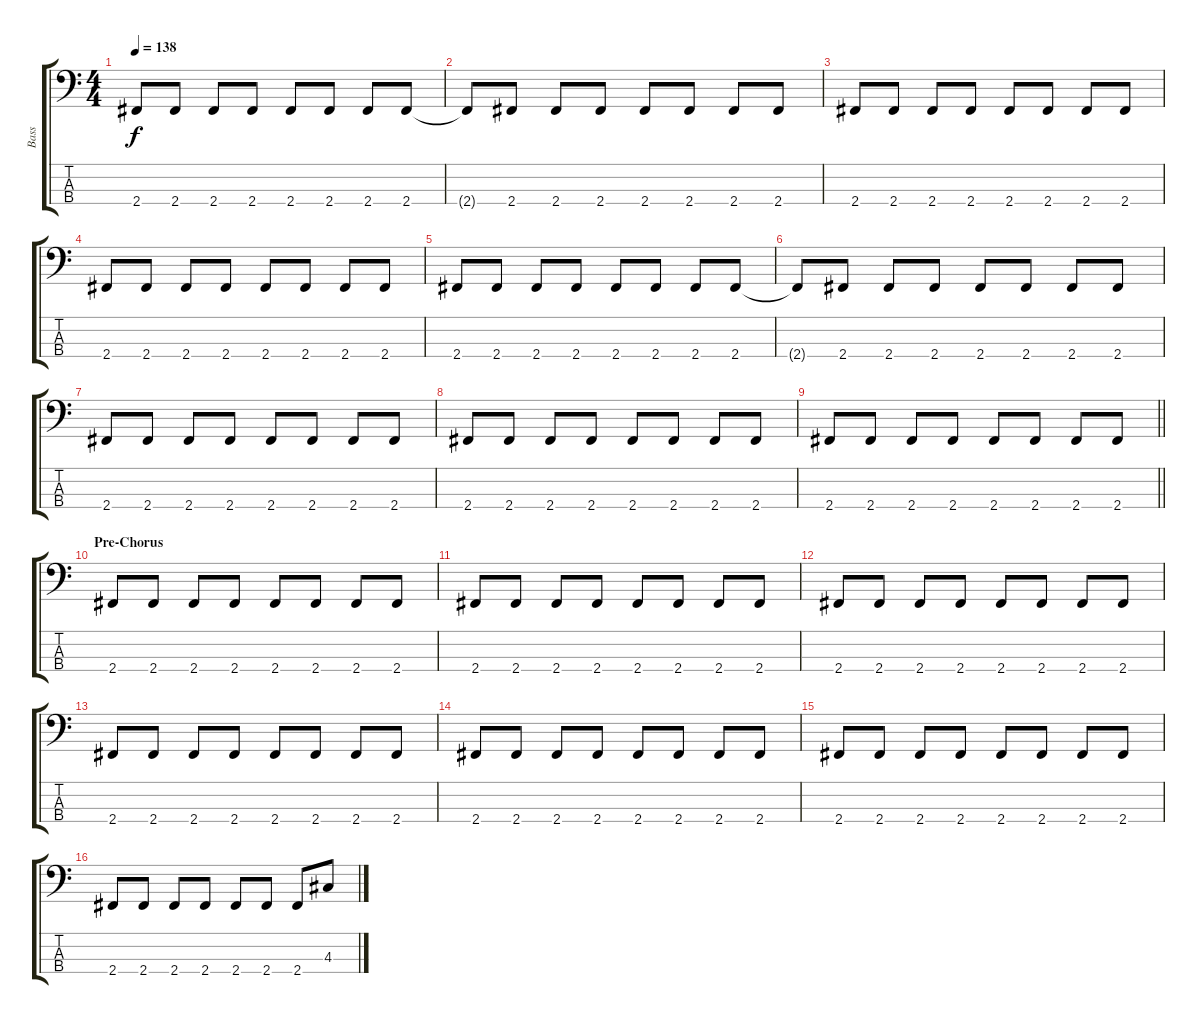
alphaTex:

\track ("Bass" "Bass") {instrument electricbasspick}
\staff {score tabs}
\tuning (G2 D2 A1 E1) {hide}
\ts (4 4)
\tempo 138
\clef f4
\ks c
2.4.8{dy f} 2.4.8 2.4.8 2.4.8 2.4.8 2.4.8 2.4.8 2.4.8 |
2.4{t}.8 2.4.8 2.4.8 2.4.8 2.4.8 2.4.8 2.4.8 2.4.8 |
2.4.8 2.4.8 2.4.8 2.4.8 2.4.8 2.4.8 2.4.8 2.4.8 |
2.4.8 2.4.8 2.4.8 2.4.8 2.4.8 2.4.8 2.4.8 2.4.8 |
2.4.8 2.4.8 2.4.8 2.4.8 2.4.8 2.4.8 2.4.8 2.4.8 |
2.4{t}.8 2.4.8 2.4.8 2.4.8 2.4.8 2.4.8 2.4.8 2.4.8 |
2.4.8 2.4.8 2.4.8 2.4.8 2.4.8 2.4.8 2.4.8 2.4.8 |
2.4.8 2.4.8 2.4.8 2.4.8 2.4.8 2.4.8 2.4.8 2.4.8 |
\barLineRight lightlight
2.4.8 2.4.8 2.4.8 2.4.8 2.4.8 2.4.8 2.4.8 2.4.8 |
\section ("" "Pre-Chorus")
2.4.8 2.4.8 2.4.8 2.4.8 2.4.8 2.4.8 2.4.8 2.4.8 |
2.4.8 2.4.8 2.4.8 2.4.8 2.4.8 2.4.8 2.4.8 2.4.8 |
2.4.8 2.4.8 2.4.8 2.4.8 2.4.8 2.4.8 2.4.8 2.4.8 |
2.4.8 2.4.8 2.4.8 2.4.8 2.4.8 2.4.8 2.4.8 2.4.8 |
2.4.8 2.4.8 2.4.8 2.4.8 2.4.8 2.4.8 2.4.8 2.4.8 |
2.4.8 2.4.8 2.4.8 2.4.8 2.4.8 2.4.8 2.4.8 2.4.8 |
2.4.8 2.4.8 2.4.8 2.4.8 2.4.8 2.4.8 2.4.8 4.3.8
